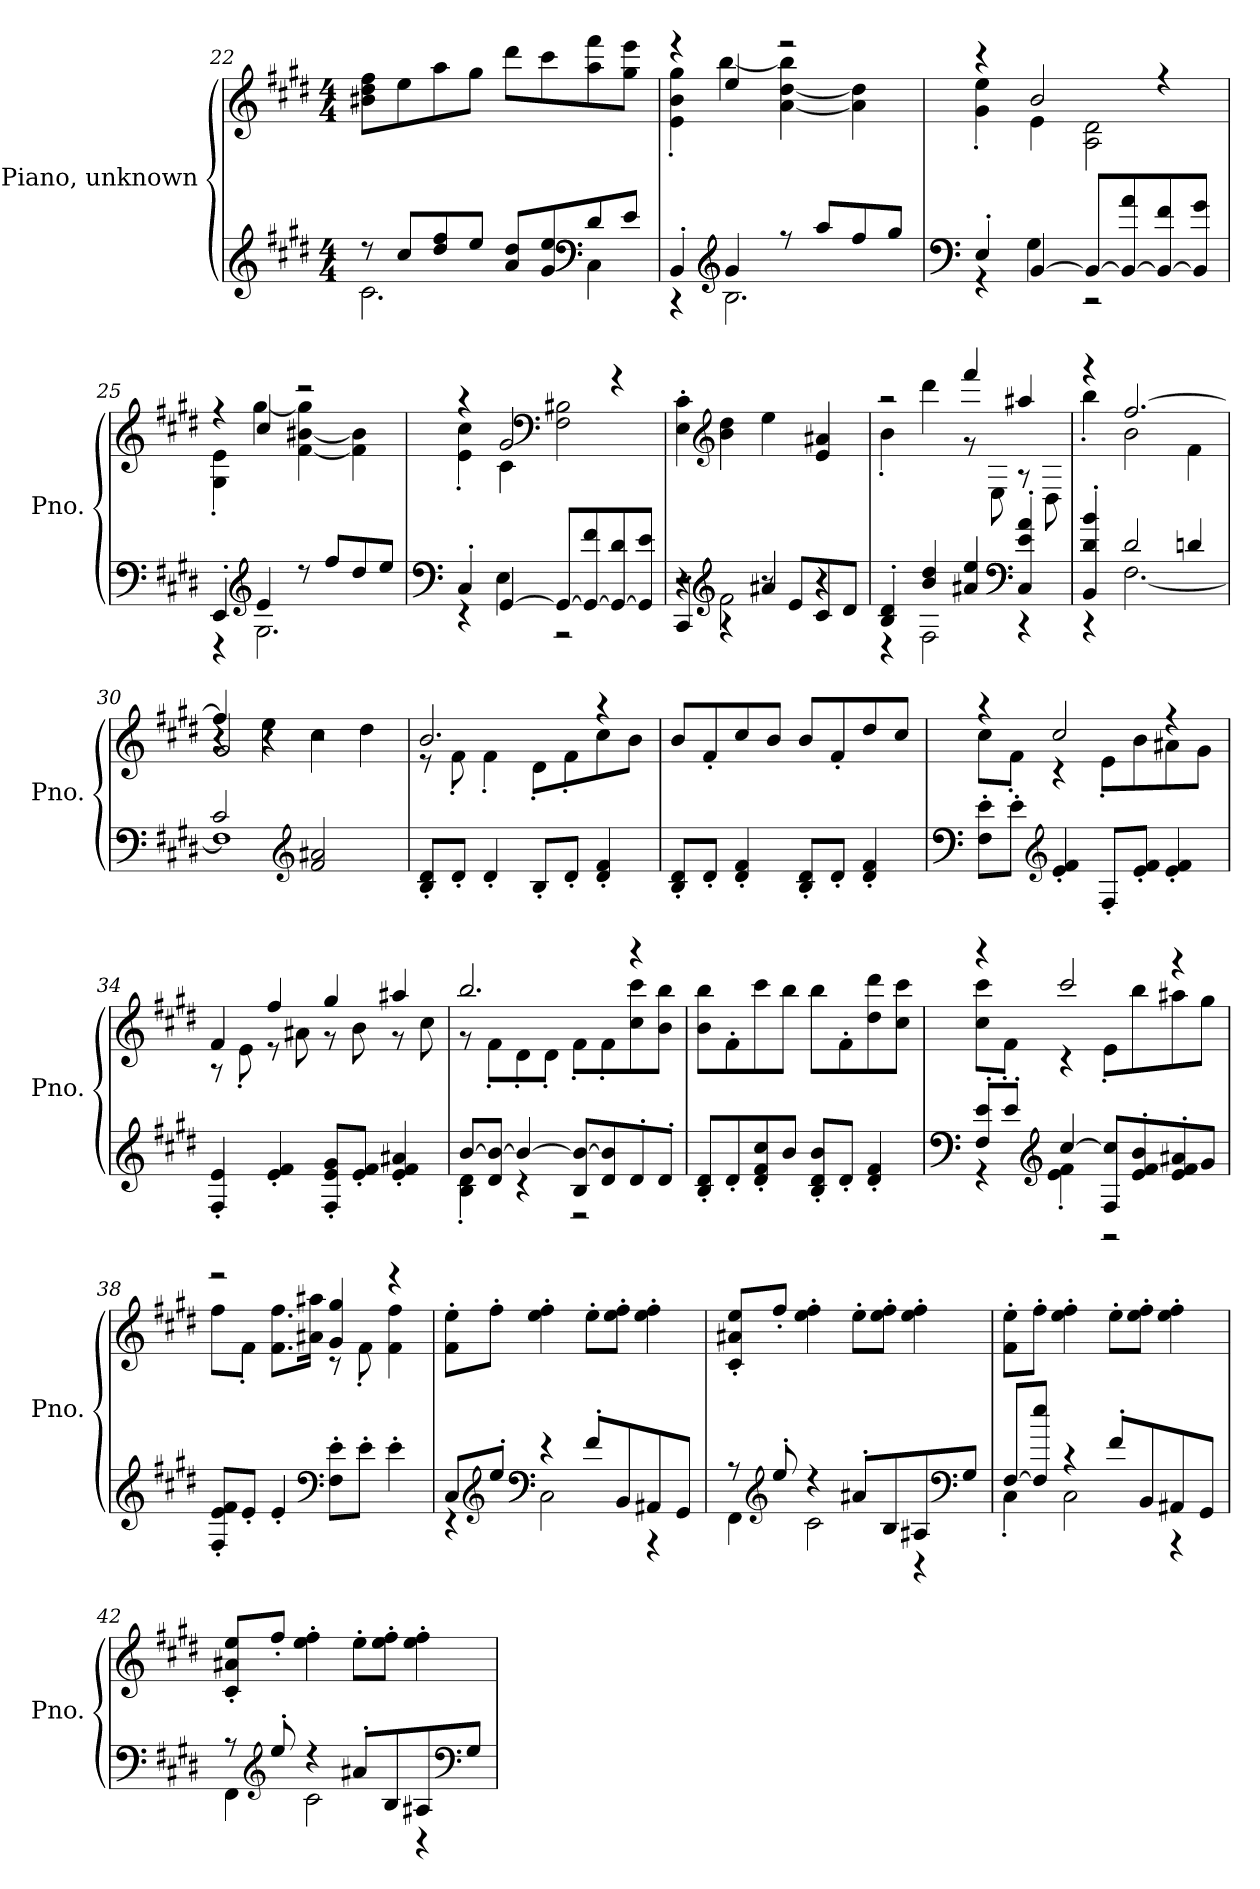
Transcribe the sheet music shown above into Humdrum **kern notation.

**kern	**kern
*part1	*part1
*staff2	*staff1
*I"Piano, unknown	*
*I'Pno.	*
*clefG2	*clefG2
*k[f#c#g#d#]	*k[f#c#g#d#]
*M4/4	*M4/4
=22	=22
*^	*
8r	2.c#\	8b#X\ 8dd#\ 8ff#\L
8cc#/L	.	8ee\
8dd#/ 8ff#/	.	8aa\
8ee/J	.	8gg#\J
8a/ 8dd#/L	.	8ddd#\L
8g#/ 8ee/	.	8ccc#\
*clefF4	*	*
8d#/	4C#\	8aa\ 8fff#\
8e/J	.	8gg#\ 8eee\J
=23	=23	=23
*	*	*^
4BB'/	4r	4r	4e\' 4b\' 4gg#\'
*clefG2	*	*	*
4g#/	2.B\	4ee/	[4bb\
8r	.	2r	[4a\ [4dd#\ 4bb\]
8aa/L	.	.	.
8ff#/	.	.	4a\] 4dd#\]
8gg#/J	.	.	.
!!LO:LB:g=z	!!
=24	=24	=24	=24
*clefF4	*	*	*
4E'/	4r	4r	4g#\' 4ee\'
[4BB/	4G#\	2b/	4e\
8BB/L_	2r	.	2A\ 2d#\
8BB/_ 8a/	.	.	.
8BB/_ 8f#/	.	4r	.
8BB/] 8g#/J	.	.	.
=25	=25	=25	=25
4EE'/	4r	4r	4G#\' 4e\'
*clefG2	*	*	*
4e/	2.G#\	4cc#/	[4gg#\
8r	.	2r	[4f#\ [4b#X\ 4gg#\]
8ff#/L	.	.	.
8dd#/	.	.	4f#\] 4b#\]
8ee/J	.	.	.
=26	=26	=26	=26
*clefF4	*	*	*
4C#'/	4r	4r	4e\' 4cc#\'
[4GG#/	4E\	2g#/	4c#\
*	*	*clefF4	*
8GG#/L_	2r	.	2F#\ 2B#X\
8GG#/_ 8f#/	.	.	.
8GG#/_ 8d#/	.	4r	.
8GG#/] 8e/J	.	.	.
*	*	*v	*v
=27	=27	=27
*	*^	*
2r	4r	4CC#'/	4E\' 4c#\'
*clefG2	*	*	*clefG2
.	2f#\	4r	4b\ 4dd#\
4a#X/	.	8r	4ee\
.	.	8e/L	.
4r	4r	8c#/	4e/ 4a#X/
.	.	8d#/J	.
*	*v	*v	*
!!LO:PB:g=z
=28	=28	=28
*	*	*^
4B/' 4d#/'	4r	2r	4b'\
4b/ 4dd#/	2F#\	.	4ddd#\
4a#X/ 4ee/	.	4fff#/	8r
.	.	.	8E\
*clefF4	*	*	*
4C#/' 4e/' 4a#/'	4r	4aa#X/	8r
.	.	.	8D#\
=29	=29	=29	=29
4BB/' 4d#/' 4b/'	4r	4r	4bb'\
2d#/	[2.F#\	[2.ff#/	2b\
4dn/	.	.	4f#\
=30	=30	=30	=30
*	*	*	*^
2c#/	1F#]	4ff#/]	4r	2g#/
.	.	4r	4ee\	.
*clefG2	*	*	*	*
2f#/ 2a#X/	.	2r	4cc#\	2r
.	.	.	4dd#\	.
*v	*v	*	*	*
*	*	*v	*v
=31	=31	=31
8B/' 8d#/'L	2.b/	8r
8d#'/J	.	8f#'\
4d#'/	.	4f#'\
8B'/L	.	8d#'\L
8d#'/J	.	8f#'\
4d#/' 4f#/'	4r	8cc#\
.	.	8b\J
*	*v	*v
=32	=32
8B/' 8d#/'L	8b/L
8d#'/J	8f#'/
4d#/' 4f#/'	8cc#/
.	8b/J
8B/' 8d#/'L	8b/L
8d#'/J	8f#'/
4d#/' 4f#/'	8dd#/
.	8cc#/J
!!LO:LB:g=z
=33	=33
*clefF4	*
*	*^
8F#\' 8e\'L	4r	8cc#\L
8e'\J	.	8f#'\J
*clefG2	*	*
4e/' 4f#/'	2cc#/	4r
8F#'/L	.	8e'\L
8e/' 8f#/'J	.	8b\
4e/' 4f#/'	4r	8a#X\
.	.	8g#\J
=34	=34	=34
4F#/' 4e/'	4f#/	8r
.	.	8e'\
4e/' 4f#/'	4ff#/	8r
.	.	8a#X\
8F#/' 8e/' 8g#/'L	4gg#/	8r
8e/' 8f#/'J	.	8b\
4e/' 4f#/' 4a#X/'	4aa#X/	8r
.	.	8cc#\
=35	=35	=35
*^	*	*
[8b/L	4B\' 4d#\'	2.bb/	8r
8d#/ 8b/_J	.	.	8f#'\L
4b/_	4r	.	8d#'\
.	.	.	8d#'\J
8B/ 8b/_L	2r	.	8f#'\L
8d#/ 8b/]	.	.	8f#'\
8d#'/	.	4r	8cc#\ 8ccc#\
8d#'/J	.	.	8b\ 8bb\J
*v	*v	*	*
*	*v	*v
=36	=36
8B/' 8d#/'L	8b\ 8bb\L
8d#'/	8f#'\
8d#/' 8f#/' 8cc#/'	8ccc#\
8b/J	8bb\J
8B/' 8d#/' 8b/'L	8bb\L
8d#'/J	8f#'\
4d#/' 4f#/'	8dd#\ 8ddd#\
.	8cc#\ 8ccc#\J
!!LO:LB:g=z
=37	=37
*clefF4	*
*^	*^
8F#/' 8e/'L	4r	4r	8cc#\ 8ccc#\L
8e'/J	.	.	8f#'\J
*clefG2	*	*	*
[4cc#/	4e\' 4f#\'	2ccc#/	4r
8F#/ 8cc#/]L	2r	.	8e'\L
8e/' 8f#/' 8b/'	.	.	8bb\
8e/' 8f#/' 8a#X/'	.	4r	8aa#X\
8g#/J	.	.	8gg#\J
*v	*v	*	*
=38	=38	=38
8F#/' 8e/' 8f#/'L	2r	8ff#\L
8e'/J	.	8f#'\J
4e'/	.	8.f#\ 8.ff#\L
.	.	16a#X\ 16aa#X\Jk
*clefF4	*	*
8F#\' 8e\'L	4g#/ 4gg#/	8r
8e'\J	.	8f#'\
4e'\	4r	4f#\ 4ff#\
*	*v	*v
=39	=39
*^	*
8C#/L	4r	8f#\' 8ee\'L
*clefG2	*	*
8ee'/J	.	8ff#'\J
*clefF4	*	*
4r	2C#\	4ee\' 4ff#\'
8f#'/L	.	8ee'\L
8BB/	.	8ee\' 8ff#\'J
8AA#X/	4r	4ee\' 4ff#\'
8GG#/J	.	.
!!LO:LB:g=z
=40	=40	=40
8r	4FF#\	8c#/' 8a#X/' 8ee/'L
*clefG2	*	*
8ee'/	.	8ff#'/J
4r	2c#\	4ee\' 4ff#\'
8a#X'/L	.	8ee'\L
8B/	.	8ee\' 8ff#\'J
8A#X/	4r	4ee\' 4ff#\'
*clefF4	*	*
8G#/J	.	.
=41	=41	=41
[8F#/L	4C#'\	8f#\' 8ee\'L
8F#/] 8ee/J	.	8ff#'\J
4r	2C#\	4ee\' 4ff#\'
8f#'/L	.	8ee'\L
8BB/	.	8ee\' 8ff#\'J
8AA#X/	4r	4ee\' 4ff#\'
8GG#/J	.	.
=42	=42	=42
8r	4FF#\	8c#/' 8a#X/' 8ee/'L
*clefG2	*	*
8ee'/	.	8ff#'/J
4r	2c#\	4ee\' 4ff#\'
8a#X'/L	.	8ee'\L
8B/	.	8ee\' 8ff#\'J
8A#X/	4r	4ee\' 4ff#\'
*clefF4	*	*
8G#/J	.	.
*v	*v	*
=	=
*-	*-
